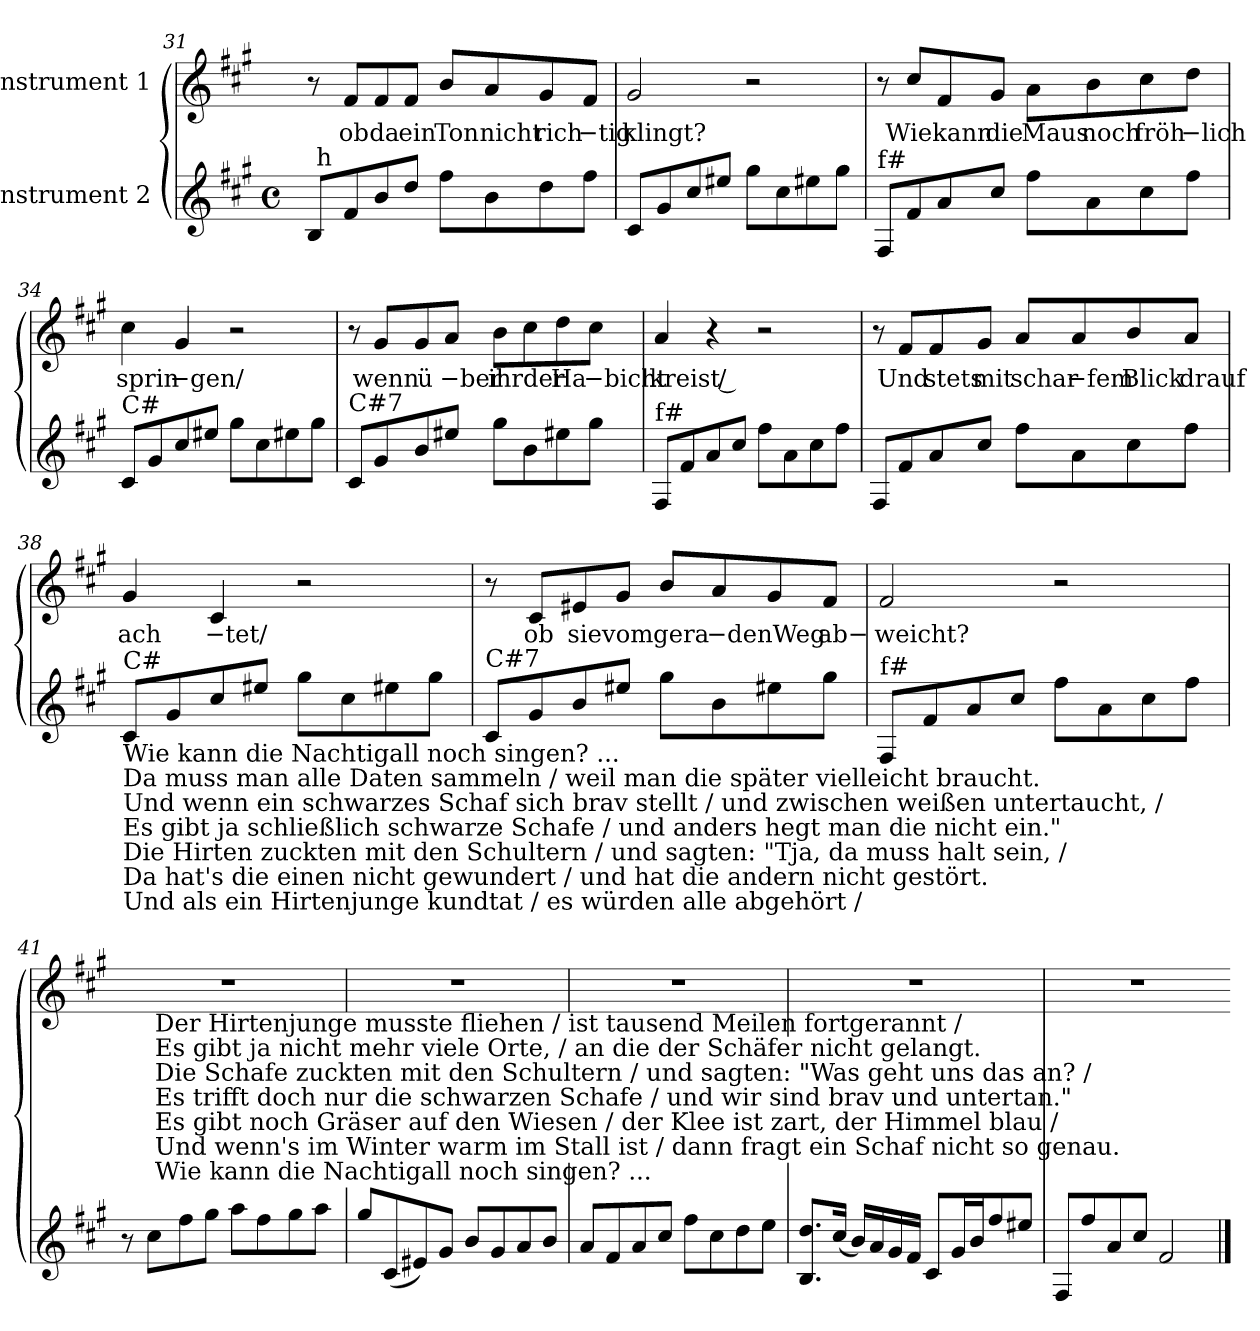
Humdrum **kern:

**kern	**kern	**text
*part2	*part1	*part1
*staff2	*staff1	*staff1
*I"Instrument 2	*I"Instrument 1	*
*clefG2	*clefG2	*
*k[f#c#g#]	*k[f#c#g#]	*
*A:	*A:	*
*M4/4	*	*
*met(c)	*	*
=31	=31	=31
*^	*	*
8B/L	64ryy	8r	.
!	!LO:TX:a:t=h	!	!
.	2ryy	.	.
!	!	!	!LO:LY:b:cj
8f#/	.	8f#/L	ob
!	!	!	!LO:LY:b:cj
8b/	.	8f#/	da
!	!	!	!LO:LY:b:cj
8dd/J	.	8f#/J	ein
!	!	!	!LO:LY:b:cj
8ff#\L	.	8b/L	Ton
.	4ryy	.	.
!	!	!	!LO:LY:b:cj
8b\	.	8a/	nicht
!	!	!	!LO:LY:b:cj
8dd\	.	8g#/	rich
.	8...ryy	.	.
!	!	!	!LO:LY:b:rj
8ff#\J	.	8f#/J	−tig
!!LO:LB:g=z
=32	=32	=32	=32
!LO:TX:a:t=C#	!	!	!
!	!	!	!LO:LY:b:cj
*v	*v	*	*
8c#/L	2g#/	klingt?
8g#/	.	.
8cc#/	.	.
8ee#X/J	.	.
8gg#\L	2r	.
8cc#\	.	.
8ee#X\	.	.
8gg#\J	.	.
=33	=33	=33
!LO:TX:a:t=f#	!	!
8F#/L	8r	.
!	!	!LO:LY:b:cj
8f#/	8cc#/L	Wie
!	!	!LO:LY:b:cj
8a/	8f#/	kann
!	!	!LO:LY:b:cj
8cc#/J	8g#/J	die
!	!	!LO:LY:b:cj
8ff#\L	8a\L	Maus
!	!	!LO:LY:b:cj
8a\	8b\	noch
!	!	!LO:LY:b:cj
8cc#\	8cc#\	fröh
!	!	!LO:LY:b:rj
8ff#\J	8dd\J	−lich
=34	=34	=34
!LO:TX:a:t=C#	!	!
!	!	!LO:LY:b:cj
8c#/L	4cc#\	sprin
8g#/	.	.
!	!	!LO:LY:b:rj
8cc#/	4g#/	−gen/
8ee#X/J	.	.
8gg#\L	2r	.
8cc#\	.	.
8ee#X\	.	.
8gg#\J	.	.
!!LO:LB:g=z
=35	=35	=35
!LO:TX:a:t=C#7	!	!
8c#/L	8r	.
!	!	!LO:LY:b:cj
8g#/	8g#/L	wenn
!	!	!LO:LY:b:cj
8b/	8g#/	ü
!	!	!LO:LY:b:rj
8ee#X/J	8a/J	−ber
!	!	!LO:LY:b
8gg#\L	8b\L	ihrder
8b\	8cc#\	.
!	!	!LO:LY:b:cj
8ee#X\	8dd\	Ha
!	!	!LO:LY:b:rj
8gg#\J	8cc#\J	−bicht
=36	=36	=36
!LO:TX:a:t=f#	!	!
!	!	!LO:LY:b:cj
8F#/L	4a/	kreist /
8f#/	.	.
8a/	4r	.
8cc#/J	.	.
8ff#\L	2r	.
8a\	.	.
8cc#\	.	.
8ff#\J	.	.
=37	=37	=37
8F#/L	8r	.
!	!	!LO:LY:b:cj
8f#/	8f#/L	Und
!	!	!LO:LY:b:cj
8a/	8f#/	stets
!	!	!LO:LY:b:cj
8cc#/J	8g#/J	mit
!	!	!LO:LY:b:cj
8ff#\L	8a/L	schar
!	!	!LO:LY:b:rj
8a\	8a/	−fem
!	!	!LO:LY:b:cj
8cc#\	8b/	Blick
!	!	!LO:LY:b:cj
8ff#\J	8a/J	drauf
!!LO:PB:g=z
=38	=38	=38
!LO:TX:a:t=C#	!	!
!LO:TX:b:t=Wie kann die Nachtigall noch singen? ...	!	!
!LO:TX:b:t=Da muss man alle Daten sammeln / weil man die später vielleicht braucht.	!	!
!LO:TX:b:t=Und wenn ein schwarzes Schaf sich brav stellt / und zwischen weißen untertaucht, /	!	!
!LO:TX:b:t=Es gibt ja schließlich schwarze Schafe / und anders hegt man die nicht ein."	!	!
!LO:TX:b:t=Die Hirten zuckten mit den Schultern / und sagten&colon; "Tja, da muss halt sein, /	!	!
!LO:TX:b:t=Da hat's die einen nicht gewundert / und hat die andern nicht gestört.	!	!
!LO:TX:b:t=Und als ein Hirtenjunge kundtat / es würden alle abgehört /	!	!
!	!	!LO:LY:b:cj
8c#/L	4g#/	ach
8g#/	.	.
!	!	!LO:LY:b:rj
8cc#/	4c#/	−tet/
8ee#X/J	.	.
8gg#\L	2r	.
8cc#\	.	.
8ee#X\	.	.
8gg#\J	.	.
=39	=39	=39
!LO:TX:a:t=C#7	!	!
8c#/L	8r	.
!	!	!LO:LY:b:cj
8g#/	8c#/L	ob
!	!	!LO:LY:b
8b/	8e#X/	sievom
8ee#X/J	8g#/J	.
!	!	!LO:LY:b:cj
8gg#\L	8b/L	gera
!	!	!LO:LY:b:rj
8b\	8a/	−denWeg
8ee#X\	8g#/	.
!	!	!LO:LY:b:cj
8gg#\J	8f#/J	ab−
=40	=40	=40
!LO:TX:a:t=f#	!	!
!	!	!LO:LY:b:cj
8F#/L	2f#/	weicht?
8f#/	.	.
8a/	.	.
8cc#/J	.	.
8ff#\L	2r	.
8a\	.	.
8cc#\	.	.
8ff#\J	.	.
!!LO:LB:g=z
=41	=41	=41
*^	*	*
8r	8ryy	1r	.
8cc#\L	64ryy	.	.
!	!LO:TX:a:t=Wie kann die Nachtigall noch singen? ...	!	!
!	!LO:TX:a:t=Und wenn's im Winter warm im Stall ist / dann fragt ein Schaf nicht so genau.	!	!
!	!LO:TX:a:t=Es gibt noch Gräser auf den Wiesen / der Klee ist zart, der Himmel blau /	!	!
!	!LO:TX:a:t=Es trifft doch nur die schwarzen Schafe / und wir sind brav und untertan."	!	!
!	!LO:TX:a:t=Die Schafe zuckten mit den Schultern / und sagten&colon; "Was geht uns das an? /	!	!
!	!LO:TX:a:t=Es gibt ja nicht mehr viele Orte, / an die der Schäfer nicht gelangt.	!	!
!	!LO:TX:a:t=Der Hirtenjunge musste fliehen / ist tausend Meilen fortgerannt /	!	!
.	2ryy	.	.
8ff#\	.	.	.
8gg#\J	.	.	.
8aa\L	.	.	.
8ff#\	.	.	.
.	4ryy	.	.
8gg#\	.	.	.
8aa\J	.	.	.
.	16..ryy	.	.
*v	*v	*	*
=42	=42	=42
8gg#/L	1r	.
(>8c#/	.	.
8e#X/)	.	.
8g#/J	.	.
8b/L	.	.
8g#/	.	.
8a/	.	.
8b/J	.	.
=43	=43	=43
8a/L	1r	.
8f#/	.	.
8a/	.	.
8cc#/J	.	.
8ff#\L	.	.
8cc#\	.	.
8dd\	.	.
8ee\J	.	.
=44	=44	=44
8.dd/ 8.B/L	1r	.
(<16cc#/J	.	.
16b/L)	.	.
16a/	.	.
16g#/	.	.
16f#/J	.	.
8c#/L	.	.
16g#/	.	.
16b/	.	.
8ff#/	.	.
8ee#X/J	.	.
=45	=45	=45
8F#/L	1r	.
8ff#/	.	.
8a/	.	.
8cc#/J	.	.
2f#/	.	.
==	=	=
*-	*-	*-
